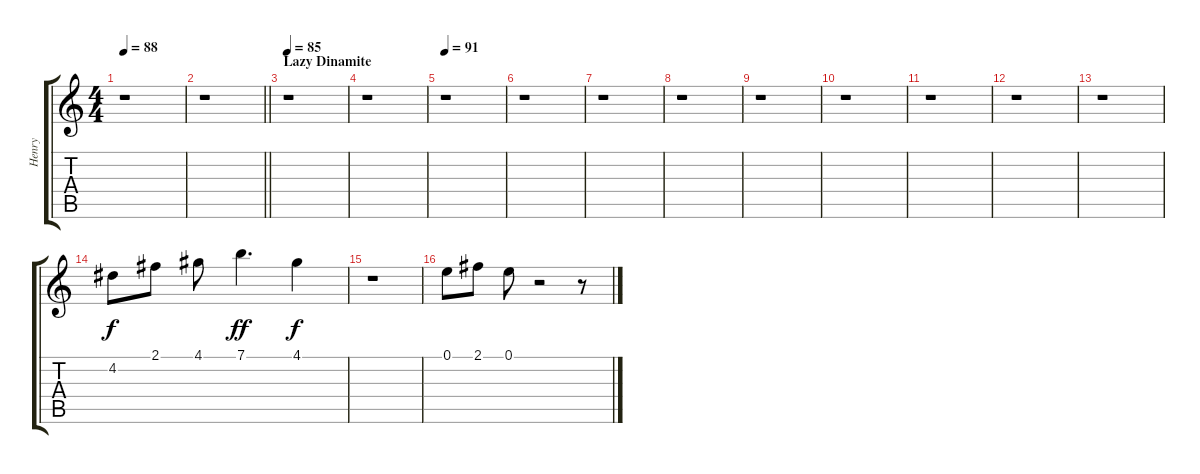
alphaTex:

\track ("Henry" "Henry") {instrument overdrivenguitar}
\staff {score tabs}
\tuning (E4 B3 G3 D3 A2 E2) {hide}
\ts (4 4)
\tempo 88
\clef g2
\ks c
r.1{dy fff} |
\barLineRight lightlight
r.1 |
\section ("" "Lazy Dinamite")
\tempo 85
r.1 |
r.1 |
\tempo 91
r.1 |
r.1 |
r.1 |
r.1 |
r.1 |
r.1 |
r.1 |
r.1 |
r.1 |
4.2.8{dy f} 2.1.8 4.1.8 7.1.4{d dy ff} 4.1.4{dy f} |
r.1 |
0.1.8 2.1.8 0.1.8 r.2 r.8
